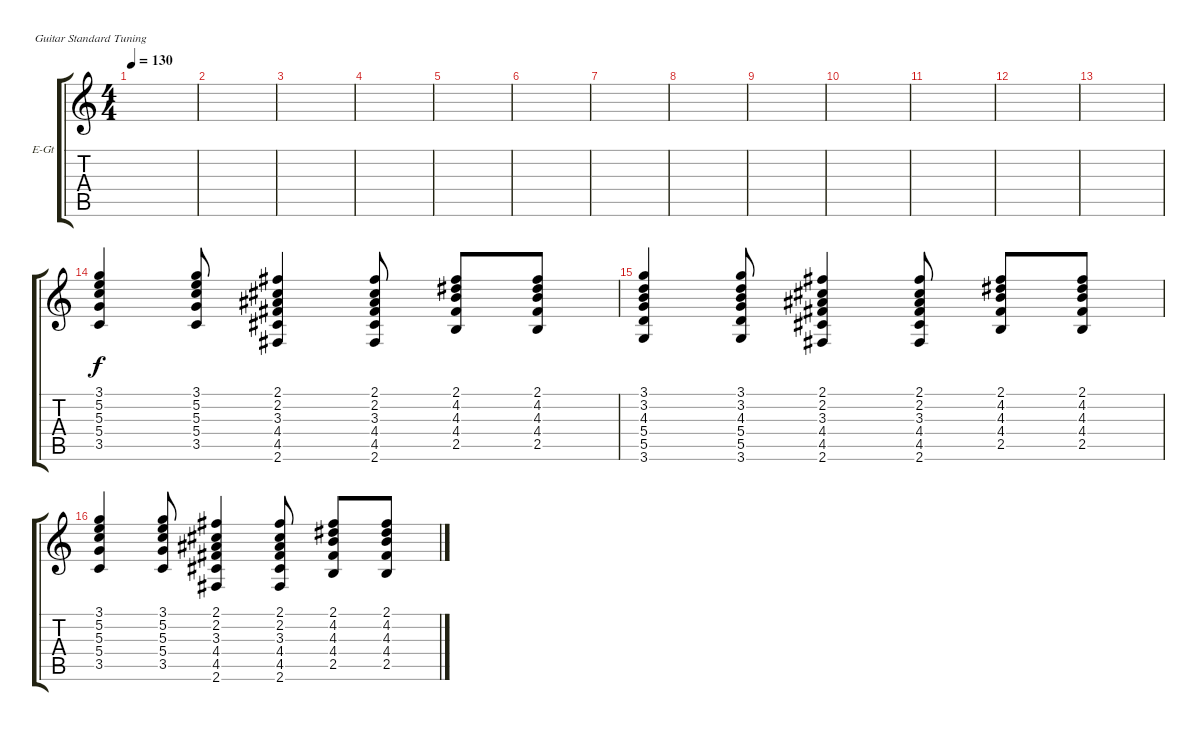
\defaultSystemsLayout 4
\bracketExtendMode groupsimilarinstruments
\firstSystemTrackNameOrientation horizontal
\otherSystemsTrackNameOrientation horizontal
\track ("Electric Guitar" "E-Gt") {instrument distortionguitar}
\staff {score tabs}
\tuning (E4 B3 G3 D3 A2 E2)
\ts (4 4)
\tempo 130
\clef g2
\scale
0.333333
\ks c
|
\scale
0.333333 |
\scale
0.333333 |
\scale
0.333333 |
\scale
0.333333 |
\scale
0.333333 |
\scale
0.333333 |
\scale
0.333333 |
\scale
0.333333 |
\scale
0.333333 |
\scale
0.333333 |
\scale
0.333333 |
\scale
0.333333 |
\scale
0.333333 (3.1 5.2 5.3 5.4 3.5).4 (3.1 5.2 5.3 5.4 3.5).8 (2.1 2.2 2.6 4.5 4.4 3.3).4 (2.1 2.2 2.6 4.5 4.4 3.3).8 (2.1 4.2 4.3 4.4 2.5).8 (2.1 4.2 4.3 4.4 2.5).8 |
\scale
0.333333 (3.1 3.2 4.3 5.4 5.5 3.6).4 (3.1 3.2 4.3 5.4 5.5 3.6).8 (2.1 2.2 2.6 4.5 4.4 3.3).4 (2.1 2.2 2.6 4.5 4.4 3.3).8 (2.1 4.2 4.3 4.4 2.5).8 (2.1 4.2 4.3 4.4 2.5).8 |
(3.1 5.2 5.3 5.4 3.5).4 (3.1 5.2 5.3 5.4 3.5).8 (2.1 2.2 2.6 4.5 4.4 3.3).4 (2.1 2.2 2.6 4.5 4.4 3.3).8 (2.1 4.2 4.3 4.4 2.5).8 (2.1 4.2 4.3 4.4 2.5).8
